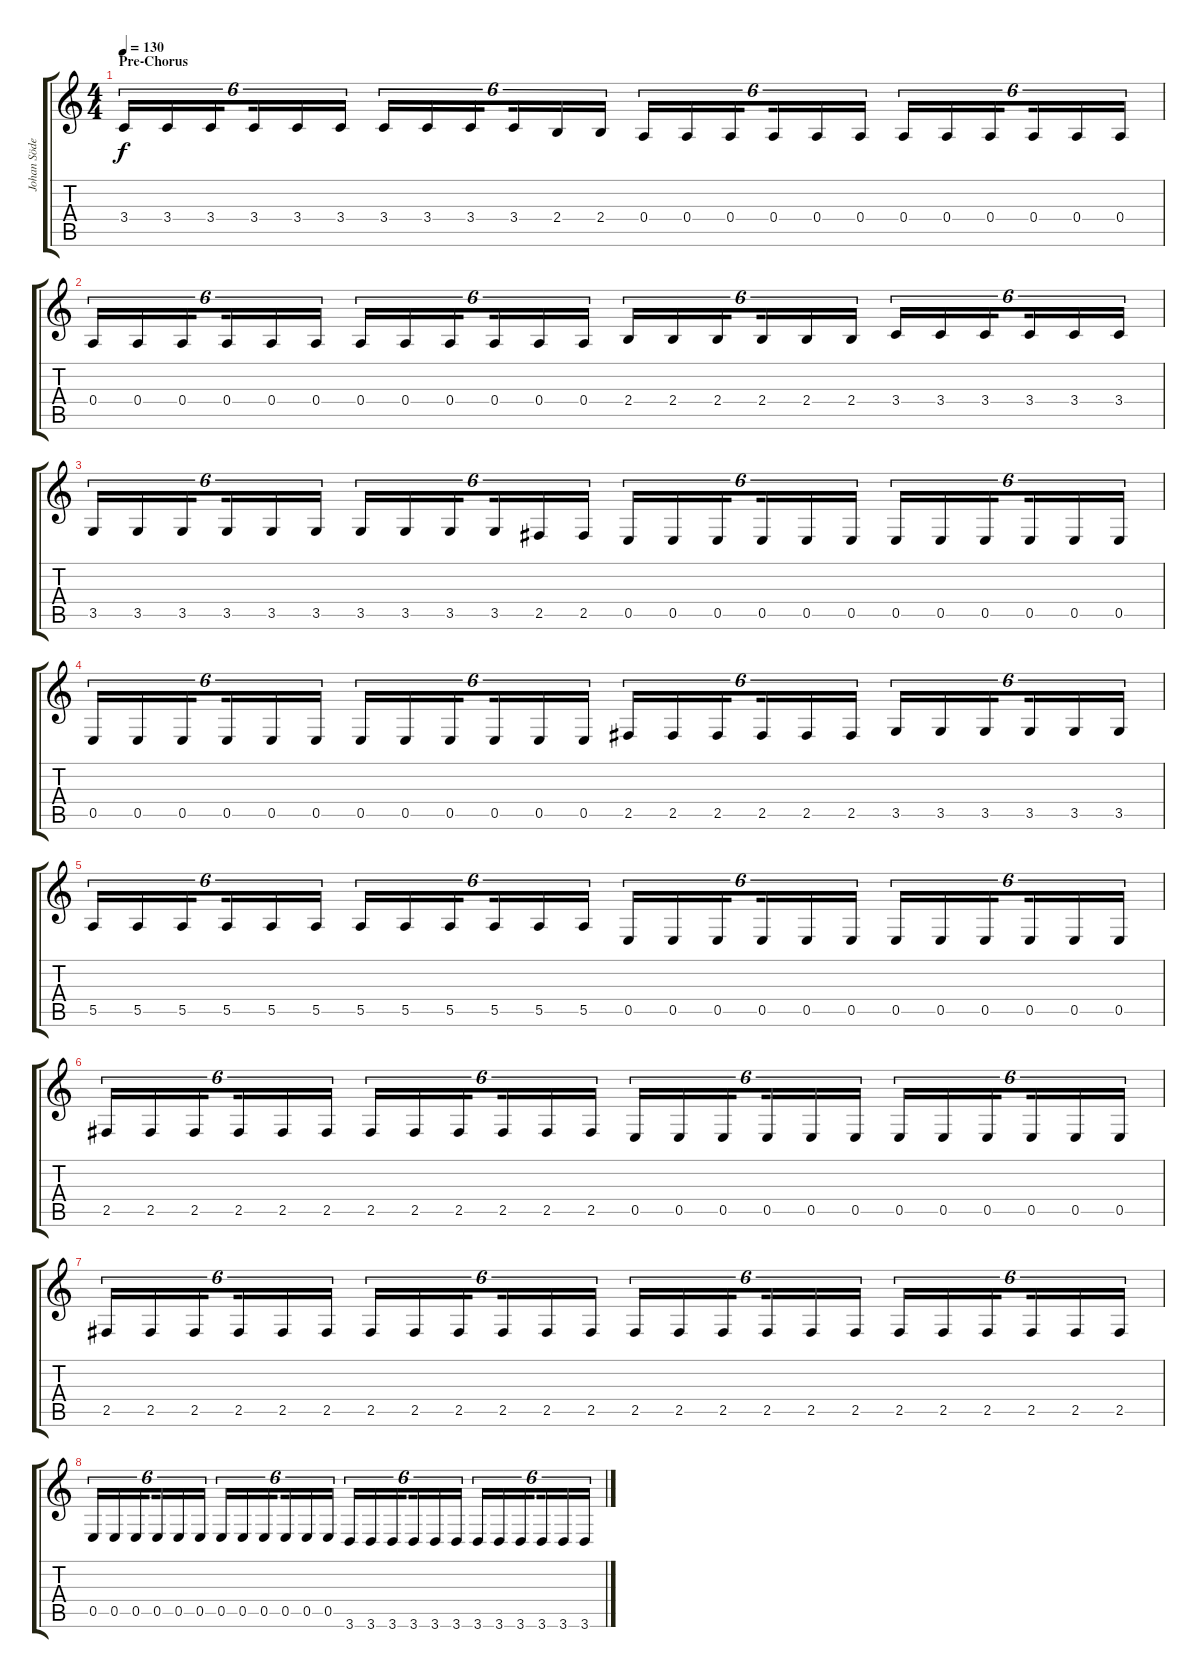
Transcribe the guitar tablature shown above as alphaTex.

\track ("Johan Söderberg" "Johan Söde") {instrument distortionguitar}
\staff {score tabs}
\tuning (B3 Gb3 D3 A2 E2 B1) {hide}
\ts (4 4)
\section ("" "Pre-Chorus")
\tempo 130
\clef g2
\ks c
3.4.16{tu (6 4) dy f} 3.4.16{tu (6 4)} 3.4.16{tu (6 4) beam splitsecondary} 3.4.16{tu (6 4)} 3.4.16{tu (6 4)} 3.4.16{tu (6 4)} 3.4.16{tu (6 4)} 3.4.16{tu (6 4)} 3.4.16{tu (6 4) beam splitsecondary} 3.4.16{tu (6 4)} 2.4.16{tu (6 4)} 2.4.16{tu (6 4)} 0.4.16{tu (6 4)} 0.4.16{tu (6 4)} 0.4.16{tu (6 4) beam splitsecondary} 0.4.16{tu (6 4)} 0.4.16{tu (6 4)} 0.4.16{tu (6 4)} 0.4.16{tu (6 4)} 0.4.16{tu (6 4)} 0.4.16{tu (6 4) beam splitsecondary} 0.4.16{tu (6 4)} 0.4.16{tu (6 4)} 0.4.16{tu (6 4)} |
0.4.16{tu (6 4)} 0.4.16{tu (6 4)} 0.4.16{tu (6 4) beam splitsecondary} 0.4.16{tu (6 4)} 0.4.16{tu (6 4)} 0.4.16{tu (6 4)} 0.4.16{tu (6 4)} 0.4.16{tu (6 4)} 0.4.16{tu (6 4) beam splitsecondary} 0.4.16{tu (6 4)} 0.4.16{tu (6 4)} 0.4.16{tu (6 4)} 2.4.16{tu (6 4)} 2.4.16{tu (6 4)} 2.4.16{tu (6 4) beam splitsecondary} 2.4.16{tu (6 4)} 2.4.16{tu (6 4)} 2.4.16{tu (6 4)} 3.4.16{tu (6 4)} 3.4.16{tu (6 4)} 3.4.16{tu (6 4) beam splitsecondary} 3.4.16{tu (6 4)} 3.4.16{tu (6 4)} 3.4.16{tu (6 4)} |
3.5.16{tu (6 4)} 3.5.16{tu (6 4)} 3.5.16{tu (6 4) beam splitsecondary} 3.5.16{tu (6 4)} 3.5.16{tu (6 4)} 3.5.16{tu (6 4)} 3.5.16{tu (6 4)} 3.5.16{tu (6 4)} 3.5.16{tu (6 4) beam splitsecondary} 3.5.16{tu (6 4)} 2.5.16{tu (6 4)} 2.5.16{tu (6 4)} 0.5.16{tu (6 4)} 0.5.16{tu (6 4)} 0.5.16{tu (6 4) beam splitsecondary} 0.5.16{tu (6 4)} 0.5.16{tu (6 4)} 0.5.16{tu (6 4)} 0.5.16{tu (6 4)} 0.5.16{tu (6 4)} 0.5.16{tu (6 4) beam splitsecondary} 0.5.16{tu (6 4)} 0.5.16{tu (6 4)} 0.5.16{tu (6 4)} |
0.5.16{tu (6 4)} 0.5.16{tu (6 4)} 0.5.16{tu (6 4) beam splitsecondary} 0.5.16{tu (6 4)} 0.5.16{tu (6 4)} 0.5.16{tu (6 4)} 0.5.16{tu (6 4)} 0.5.16{tu (6 4)} 0.5.16{tu (6 4) beam splitsecondary} 0.5.16{tu (6 4)} 0.5.16{tu (6 4)} 0.5.16{tu (6 4)} 2.5.16{tu (6 4)} 2.5.16{tu (6 4)} 2.5.16{tu (6 4) beam splitsecondary} 2.5.16{tu (6 4)} 2.5.16{tu (6 4)} 2.5.16{tu (6 4)} 3.5.16{tu (6 4)} 3.5.16{tu (6 4)} 3.5.16{tu (6 4) beam splitsecondary} 3.5.16{tu (6 4)} 3.5.16{tu (6 4)} 3.5.16{tu (6 4)} |
5.5.16{tu (6 4)} 5.5.16{tu (6 4)} 5.5.16{tu (6 4) beam splitsecondary} 5.5.16{tu (6 4)} 5.5.16{tu (6 4)} 5.5.16{tu (6 4)} 5.5.16{tu (6 4)} 5.5.16{tu (6 4)} 5.5.16{tu (6 4) beam splitsecondary} 5.5.16{tu (6 4)} 5.5.16{tu (6 4)} 5.5.16{tu (6 4)} 0.5.16{tu (6 4)} 0.5.16{tu (6 4)} 0.5.16{tu (6 4) beam splitsecondary} 0.5.16{tu (6 4)} 0.5.16{tu (6 4)} 0.5.16{tu (6 4)} 0.5.16{tu (6 4)} 0.5.16{tu (6 4)} 0.5.16{tu (6 4) beam splitsecondary} 0.5.16{tu (6 4)} 0.5.16{tu (6 4)} 0.5.16{tu (6 4)} |
2.5.16{tu (6 4)} 2.5.16{tu (6 4)} 2.5.16{tu (6 4) beam splitsecondary} 2.5.16{tu (6 4)} 2.5.16{tu (6 4)} 2.5.16{tu (6 4)} 2.5.16{tu (6 4)} 2.5.16{tu (6 4)} 2.5.16{tu (6 4) beam splitsecondary} 2.5.16{tu (6 4)} 2.5.16{tu (6 4)} 2.5.16{tu (6 4)} 0.5.16{tu (6 4)} 0.5.16{tu (6 4)} 0.5.16{tu (6 4) beam splitsecondary} 0.5.16{tu (6 4)} 0.5.16{tu (6 4)} 0.5.16{tu (6 4)} 0.5.16{tu (6 4)} 0.5.16{tu (6 4)} 0.5.16{tu (6 4) beam splitsecondary} 0.5.16{tu (6 4)} 0.5.16{tu (6 4)} 0.5.16{tu (6 4)} |
2.5.16{tu (6 4)} 2.5.16{tu (6 4)} 2.5.16{tu (6 4) beam splitsecondary} 2.5.16{tu (6 4)} 2.5.16{tu (6 4)} 2.5.16{tu (6 4)} 2.5.16{tu (6 4)} 2.5.16{tu (6 4)} 2.5.16{tu (6 4) beam splitsecondary} 2.5.16{tu (6 4)} 2.5.16{tu (6 4)} 2.5.16{tu (6 4)} 2.5.16{tu (6 4)} 2.5.16{tu (6 4)} 2.5.16{tu (6 4) beam splitsecondary} 2.5.16{tu (6 4)} 2.5.16{tu (6 4)} 2.5.16{tu (6 4)} 2.5.16{tu (6 4)} 2.5.16{tu (6 4)} 2.5.16{tu (6 4) beam splitsecondary} 2.5.16{tu (6 4)} 2.5.16{tu (6 4)} 2.5.16{tu (6 4)} |
0.5.16{tu (6 4)} 0.5.16{tu (6 4)} 0.5.16{tu (6 4) beam splitsecondary} 0.5.16{tu (6 4)} 0.5.16{tu (6 4)} 0.5.16{tu (6 4)} 0.5.16{tu (6 4)} 0.5.16{tu (6 4)} 0.5.16{tu (6 4) beam splitsecondary} 0.5.16{tu (6 4)} 0.5.16{tu (6 4)} 0.5.16{tu (6 4)} 3.6.16{tu (6 4)} 3.6.16{tu (6 4)} 3.6.16{tu (6 4) beam splitsecondary} 3.6.16{tu (6 4)} 3.6.16{tu (6 4)} 3.6.16{tu (6 4)} 3.6.16{tu (6 4)} 3.6.16{tu (6 4)} 3.6.16{tu (6 4) beam splitsecondary} 3.6.16{tu (6 4)} 3.6.16{tu (6 4)} 3.6.16{tu (6 4)}
